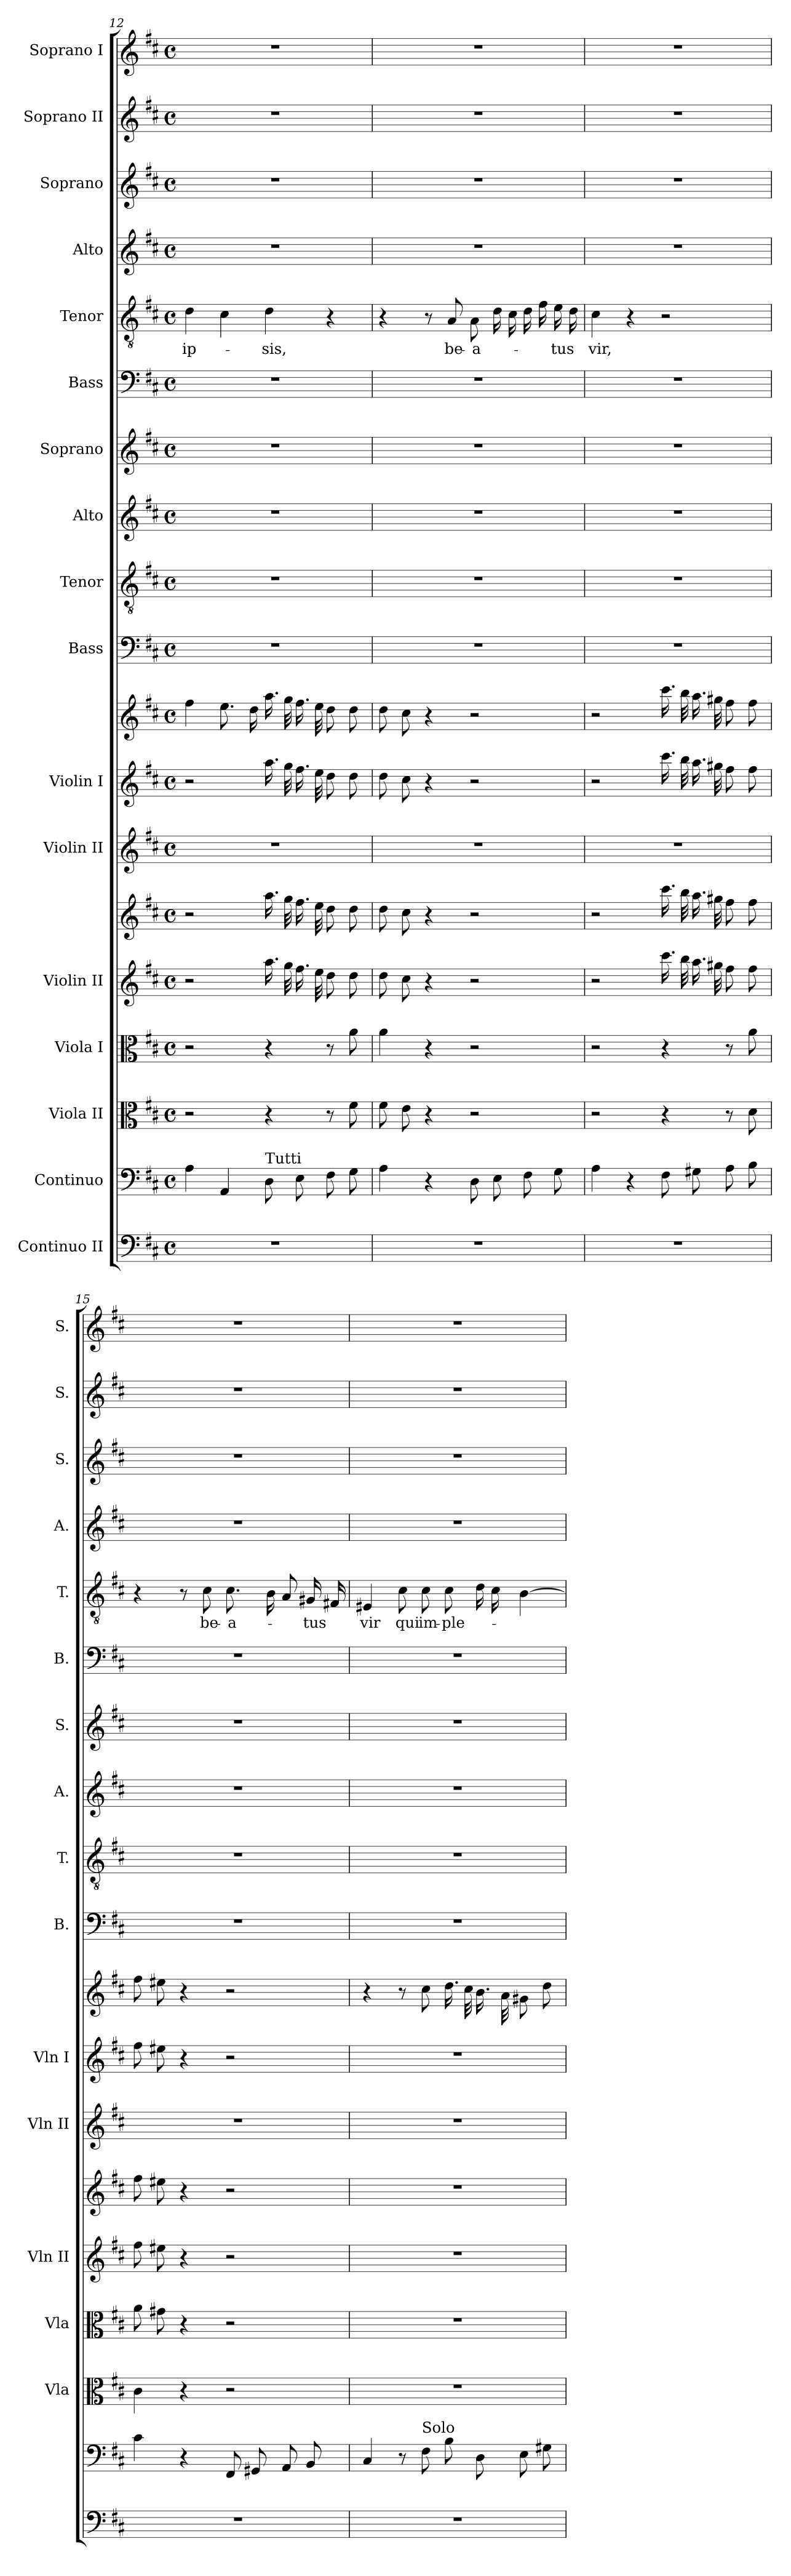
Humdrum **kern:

**kern	**kern	**kern	**kern	**kern	**kern	**kern	**kern	**kern	**kern	**kern	**kern	**kern	**kern	**kern	**text	**kern	**kern	**kern	**kern
*part17	*part16	*part15	*part14	*part13	*part13	*part12	*part11	*part11	*part10	*part9	*part8	*part7	*part6	*part5	*part5	*part4	*part3	*part2	*part1
*staff19	*staff18	*staff17	*staff16	*staff15	*staff14	*staff13	*staff12	*staff11	*staff10	*staff9	*staff8	*staff7	*staff6	*staff5	*staff5	*staff4	*staff3	*staff2	*staff1
*I"Continuo II	*I"Continuo	*I"Viola II	*I"Viola I	*I"Violin II	*	*I"Violin II	*I"Violin I	*	*I"Bass	*I"Tenor	*I"Alto	*I"Soprano	*I"Bass	*I"Tenor	*	*I"Alto	*I"Soprano	*I"Soprano II	*I"Soprano I
*	*	*I'Vla	*I'Vla	*I'Vln II	*	*I'Vln II	*I'Vln I	*	*I'B.	*I'T.	*I'A.	*I'S.	*I'B.	*I'T.	*	*I'A.	*I'S.	*I'S.	*I'S.
*clefF4	*clefF4	*clefC3	*clefC3	*clefG2	*clefG2	*clefG2	*clefG2	*clefG2	*clefF4	*clefGv2	*clefG2	*clefG2	*clefF4	*clefGv2	*	*clefG2	*clefG2	*clefG2	*clefG2
*	*	*	*	*	*	*	*	*	*	*ITrd7c12	*	*	*	*ITrd7c12	*	*	*	*	*
*k[f#c#]	*k[f#c#]	*k[f#c#]	*k[f#c#]	*k[f#c#]	*k[f#c#]	*k[f#c#]	*k[f#c#]	*k[f#c#]	*k[f#c#]	*k[f#c#]	*k[f#c#]	*k[f#c#]	*k[f#c#]	*k[f#c#]	*	*k[f#c#]	*k[f#c#]	*k[f#c#]	*k[f#c#]
*D:	*D:	*D:	*D:	*D:	*D:	*D:	*D:	*D:	*D:	*D:	*D:	*D:	*D:	*D:	*	*D:	*D:	*D:	*D:
*M4/4	*M4/4	*M4/4	*M4/4	*M4/4	*M4/4	*M4/4	*M4/4	*M4/4	*M4/4	*M4/4	*M4/4	*M4/4	*M4/4	*M4/4	*	*M4/4	*M4/4	*M4/4	*M4/4
*met(c)	*met(c)	*met(c)	*met(c)	*met(c)	*met(c)	*met(c)	*met(c)	*met(c)	*met(c)	*met(c)	*met(c)	*met(c)	*met(c)	*met(c)	*	*met(c)	*met(c)	*met(c)	*met(c)
=12	=12	=12	=12	=12	=12	=12	=12	=12	=12	=12	=12	=12	=12	=12	=12	=12	=12	=12	=12
!	!	!	!	!	!	!	!	!	!	!	!	!	!	!	!LO:LY:b:color=#000000	!	!	!	!
1r	4Ai\	2r	2r	2r	2r	1r	2r	4ff#i\	1r	1r	1r	1r	1r	4Di\	ip-	1r	1r	1r	1r
.	4AAi/	.	.	.	.	.	.	8.eei\	.	.	.	.	.	4C#i\	.	.	.	.	.
.	.	.	.	.	.	.	.	16ddi\	.	.	.	.	.	.	.	.	.	.	.
!	!LO:TX:a:t=Tutti	!	!	!	!	!	!	!	!	!	!	!	!	!	!	!	!	!	!
!	!	!	!	!	!	!	!	!	!	!	!	!	!	!	!LO:LY:b:color=#000000	!	!	!	!
.	8Di\	4r	4r	16.aai\	16.aai\	.	16.aai\	16.aai\	.	.	.	.	.	4Di\	-sis,	.	.	.	.
.	.	.	.	32ggi\	32ggi\	.	32ggi\	32ggi\	.	.	.	.	.	.	.	.	.	.	.
.	8Ei\	.	.	16.ff#i\	16.ff#i\	.	16.ff#i\	16.ff#i\	.	.	.	.	.	.	.	.	.	.	.
.	.	.	.	32eei\	32eei\	.	32eei\	32eei\	.	.	.	.	.	.	.	.	.	.	.
.	8F#i\	8r	8r	8ddi\	8ddi\	.	8ddi\	8ddi\	.	.	.	.	.	4r	.	.	.	.	.
.	8Gi\	8f#i\	8ai\	8ddi\	8ddi\	.	8ddi\	8ddi\	.	.	.	.	.	.	.	.	.	.	.
!!LO:LB:g=z
=13	=13	=13	=13	=13	=13	=13	=13	=13	=13	=13	=13	=13	=13	=13	=13	=13	=13	=13	=13
1r	4Ai\	8f#i\	4ai\	8ddi\	8ddi\	1r	8ddi\	8ddi\	1r	1r	1r	1r	1r	4r	.	1r	1r	1r	1r
.	.	8ei\	.	8cc#i\	8cc#i\	.	8cc#i\	8cc#i\	.	.	.	.	.	.	.	.	.	.	.
.	4r	4r	4r	4r	4r	.	4r	4r	.	.	.	.	.	8r	.	.	.	.	.
!	!	!	!	!	!	!	!	!	!	!	!	!	!	!	!LO:LY:b:color=#000000	!	!	!	!
.	.	.	.	.	.	.	.	.	.	.	.	.	.	8AAi/	be-	.	.	.	.
!	!	!	!	!	!	!	!	!	!	!	!	!	!	!	!LO:LY:b:color=#000000	!	!	!	!
.	8Di\	2r	2r	2r	2r	.	2r	2r	.	.	.	.	.	8AAi\	-a-	.	.	.	.
.	8Ei\	.	.	.	.	.	.	.	.	.	.	.	.	16Di\	.	.	.	.	.
.	.	.	.	.	.	.	.	.	.	.	.	.	.	16C#i\	.	.	.	.	.
.	8F#i\	.	.	.	.	.	.	.	.	.	.	.	.	16Di\	.	.	.	.	.
.	.	.	.	.	.	.	.	.	.	.	.	.	.	16F#i\	.	.	.	.	.
!	!	!	!	!	!	!	!	!	!	!	!	!	!	!	!LO:LY:b:color=#000000	!	!	!	!
.	8Gi\	.	.	.	.	.	.	.	.	.	.	.	.	16Ei\	-tus	.	.	.	.
.	.	.	.	.	.	.	.	.	.	.	.	.	.	16Di\	.	.	.	.	.
=14	=14	=14	=14	=14	=14	=14	=14	=14	=14	=14	=14	=14	=14	=14	=14	=14	=14	=14	=14
!	!	!	!	!	!	!	!	!	!	!	!	!	!	!	!LO:LY:b:color=#000000	!	!	!	!
1r	4Ai\	2r	2r	2r	2r	1r	2r	2r	1r	1r	1r	1r	1r	4C#i\	vir,	1r	1r	1r	1r
.	4r	.	.	.	.	.	.	.	.	.	.	.	.	4r	.	.	.	.	.
.	8F#i\	4r	4r	16.ccc#i\	16.ccc#i\	.	16.ccc#i\	16.ccc#i\	.	.	.	.	.	2r	.	.	.	.	.
.	.	.	.	32bbi\	32bbi\	.	32bbi\	32bbi\	.	.	.	.	.	.	.	.	.	.	.
.	8G#Xi\	.	.	16.aai\	16.aai\	.	16.aai\	16.aai\	.	.	.	.	.	.	.	.	.	.	.
.	.	.	.	32gg#Xi\	32gg#Xi\	.	32gg#Xi\	32gg#Xi\	.	.	.	.	.	.	.	.	.	.	.
.	8Ai\	8r	8r	8ff#i\	8ff#i\	.	8ff#i\	8ff#i\	.	.	.	.	.	.	.	.	.	.	.
.	8Bi\	8di\	8ai\	8ff#i\	8ff#i\	.	8ff#i\	8ff#i\	.	.	.	.	.	.	.	.	.	.	.
=15	=15	=15	=15	=15	=15	=15	=15	=15	=15	=15	=15	=15	=15	=15	=15	=15	=15	=15	=15
1r	4c#i\	4c#i\	8ai\	8ff#i\	8ff#i\	1r	8ff#i\	8ff#i\	1r	1r	1r	1r	1r	4r	.	1r	1r	1r	1r
.	.	.	8g#Xi\	8ee#Xi\	8ee#Xi\	.	8ee#Xi\	8ee#Xi\	.	.	.	.	.	.	.	.	.	.	.
.	4r	4r	4r	4r	4r	.	4r	4r	.	.	.	.	.	8r	.	.	.	.	.
!	!	!	!	!	!	!	!	!	!	!	!	!	!	!	!LO:LY:b:color=#000000	!	!	!	!
.	.	.	.	.	.	.	.	.	.	.	.	.	.	8C#i\	be-	.	.	.	.
!	!	!	!	!	!	!	!	!	!	!	!	!	!	!	!LO:LY:b:color=#000000	!	!	!	!
.	8FF#i/	2r	2r	2r	2r	.	2r	2r	.	.	.	.	.	8.C#i\	-a-	.	.	.	.
.	8GG#Xi/	.	.	.	.	.	.	.	.	.	.	.	.	.	.	.	.	.	.
.	.	.	.	.	.	.	.	.	.	.	.	.	.	16BBi\	.	.	.	.	.
.	8AAi/	.	.	.	.	.	.	.	.	.	.	.	.	8AAi/	.	.	.	.	.
!	!	!	!	!	!	!	!	!	!	!	!	!	!	!	!LO:LY:b:color=#000000	!	!	!	!
.	8BBi/	.	.	.	.	.	.	.	.	.	.	.	.	16GG#Xi/	-tus	.	.	.	.
.	.	.	.	.	.	.	.	.	.	.	.	.	.	16FF#Xi/	.	.	.	.	.
=16	=16	=16	=16	=16	=16	=16	=16	=16	=16	=16	=16	=16	=16	=16	=16	=16	=16	=16	=16
!	!	!	!	!	!	!	!	!	!	!	!	!	!	!	!LO:LY:b:color=#000000	!	!	!	!
1r	4C#i/	1r	1r	1r	1r	1r	1r	4r	1r	1r	1r	1r	1r	4EE#Xi/	vir	1r	1r	1r	1r
!	!	!	!	!	!	!	!	!	!	!	!	!	!	!	!LO:LY:b:color=#000000	!	!	!	!
.	8r	.	.	.	.	.	.	8r	.	.	.	.	.	8C#i\	qui	.	.	.	.
!	!LO:TX:a:t=Solo	!	!	!	!	!	!	!	!	!	!	!	!	!	!	!	!	!	!
!	!	!	!	!	!	!	!	!	!	!	!	!	!	!	!LO:LY:b:color=#000000	!	!	!	!
.	8F#i\	.	.	.	.	.	.	8cc#i\	.	.	.	.	.	8C#i\	im-	.	.	.	.
!	!	!	!	!	!	!	!	!	!	!	!	!	!	!	!LO:LY:b:color=#000000	!	!	!	!
.	8Bi\	.	.	.	.	.	.	16.ddi\	.	.	.	.	.	8C#i\	-ple-	.	.	.	.
.	.	.	.	.	.	.	.	32cc#i\	.	.	.	.	.	.	.	.	.	.	.
.	8Di\	.	.	.	.	.	.	16.bi\	.	.	.	.	.	16Di\	.	.	.	.	.
.	.	.	.	.	.	.	.	.	.	.	.	.	.	16C#i\	.	.	.	.	.
.	.	.	.	.	.	.	.	32ai\	.	.	.	.	.	.	.	.	.	.	.
.	8Ei\	.	.	.	.	.	.	8g#Xi\	.	.	.	.	.	[4BBi\	.	.	.	.	.
.	8G#Xi\	.	.	.	.	.	.	8ddi\	.	.	.	.	.	.	.	.	.	.	.
=	=	=	=	=	=	=	=	=	=	=	=	=	=	=	=	=	=	=	=
*-	*-	*-	*-	*-	*-	*-	*-	*-	*-	*-	*-	*-	*-	*-	*-	*-	*-	*-	*-
